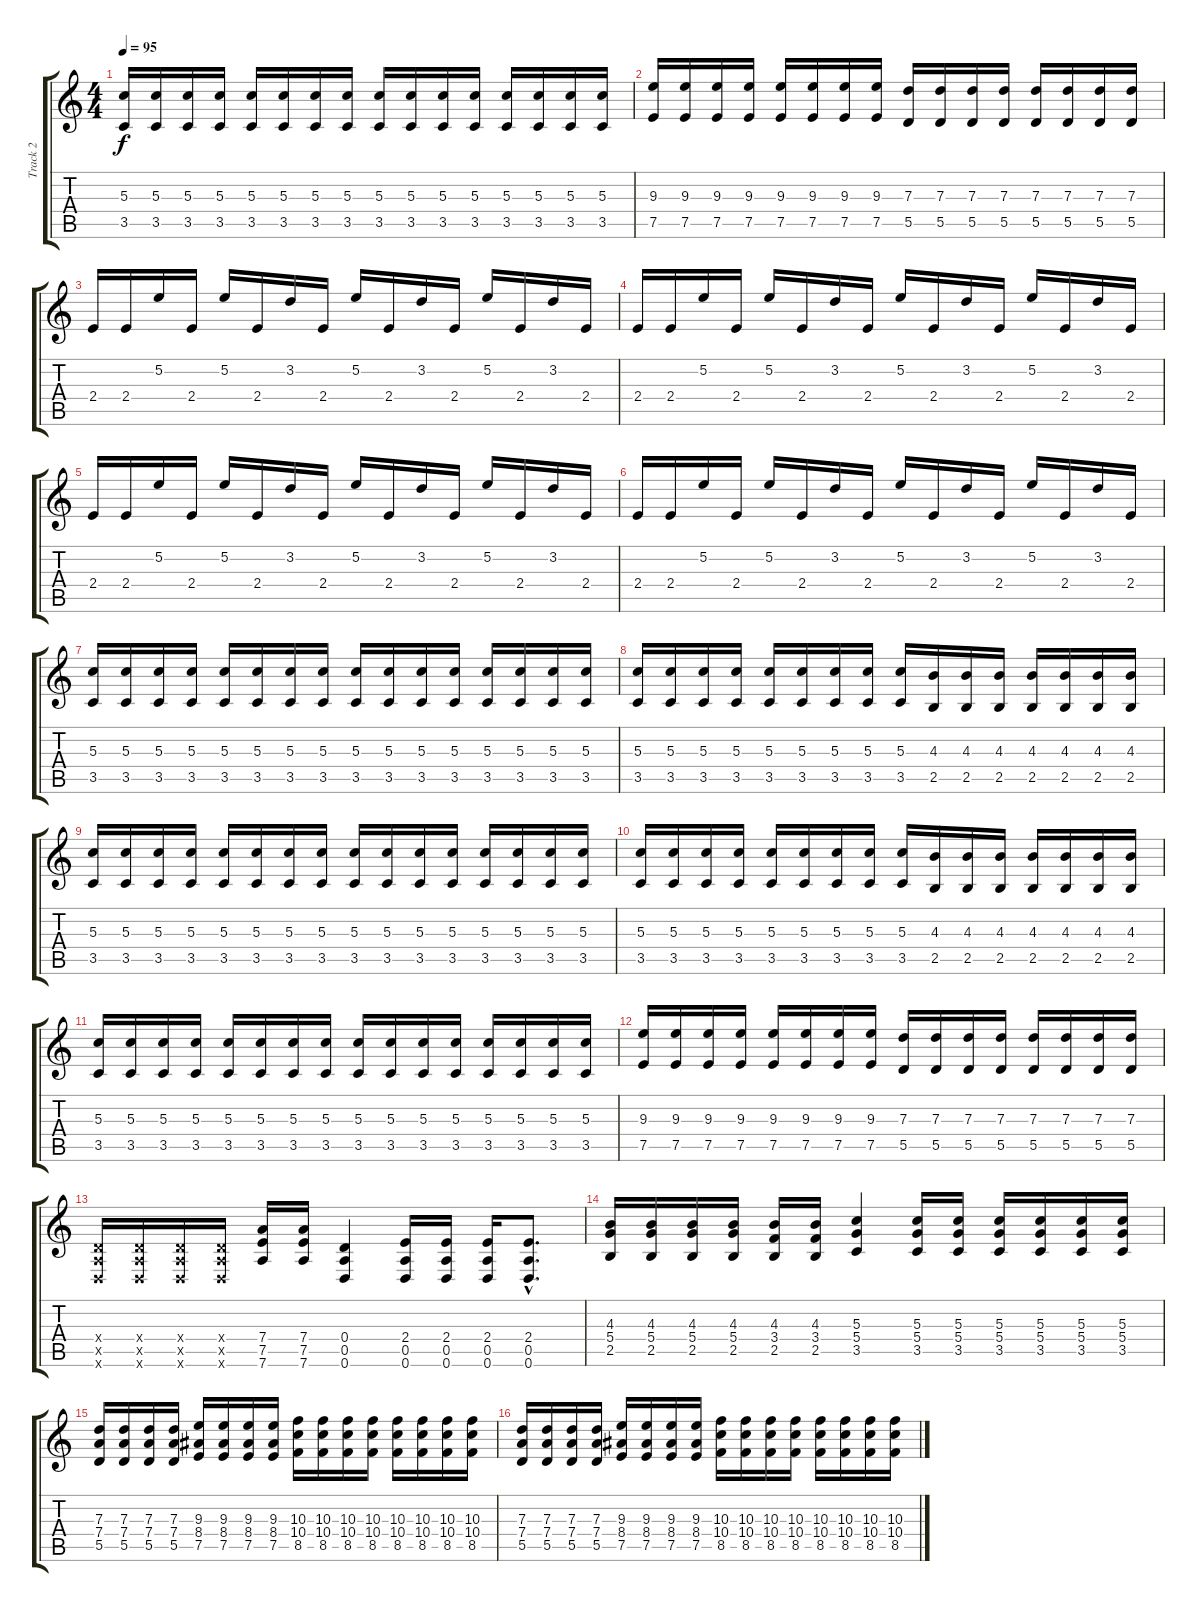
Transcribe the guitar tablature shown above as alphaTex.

\track ("Track 2" "Track 2") {instrument distortionguitar}
\staff {score tabs}
\tuning (E4 B3 G3 D3 A2 D2) {hide}
\ts (4 4)
\tempo 95
\clef g2
\ks c
(5.3 3.5).16{dy f} (5.3 3.5).16 (5.3 3.5).16 (5.3 3.5).16 (5.3 3.5).16 (5.3 3.5).16 (5.3 3.5).16 (5.3 3.5).16 (5.3 3.5).16 (5.3 3.5).16 (5.3 3.5).16 (5.3 3.5).16 (5.3 3.5).16 (5.3 3.5).16 (5.3 3.5).16 (5.3 3.5).16 |
(9.3 7.5).16 (9.3 7.5).16 (9.3 7.5).16 (9.3 7.5).16 (9.3 7.5).16 (9.3 7.5).16 (9.3 7.5).16 (9.3 7.5).16 (7.3 5.5).16 (7.3 5.5).16 (7.3 5.5).16 (7.3 5.5).16 (7.3 5.5).16 (7.3 5.5).16 (7.3 5.5).16 (7.3 5.5).16 |
2.4.16 2.4.16 5.2.16 2.4.16 5.2.16 2.4.16 3.2.16 2.4.16 5.2.16 2.4.16 3.2.16 2.4.16 5.2.16 2.4.16 3.2.16 2.4.16 |
2.4.16 2.4.16 5.2.16 2.4.16 5.2.16 2.4.16 3.2.16 2.4.16 5.2.16 2.4.16 3.2.16 2.4.16 5.2.16 2.4.16 3.2.16 2.4.16 |
2.4.16 2.4.16 5.2.16 2.4.16 5.2.16 2.4.16 3.2.16 2.4.16 5.2.16 2.4.16 3.2.16 2.4.16 5.2.16 2.4.16 3.2.16 2.4.16 |
2.4.16 2.4.16 5.2.16 2.4.16 5.2.16 2.4.16 3.2.16 2.4.16 5.2.16 2.4.16 3.2.16 2.4.16 5.2.16 2.4.16 3.2.16 2.4.16 |
(5.3 3.5).16 (5.3 3.5).16 (5.3 3.5).16 (5.3 3.5).16 (5.3 3.5).16 (5.3 3.5).16 (5.3 3.5).16 (5.3 3.5).16 (5.3 3.5).16 (5.3 3.5).16 (5.3 3.5).16 (5.3 3.5).16 (5.3 3.5).16 (5.3 3.5).16 (5.3 3.5).16 (5.3 3.5).16 |
(5.3 3.5).16 (5.3 3.5).16 (5.3 3.5).16 (5.3 3.5).16 (5.3 3.5).16 (5.3 3.5).16 (5.3 3.5).16 (5.3 3.5).16 (5.3 3.5).16 (4.3 2.5).16 (4.3 2.5).16 (4.3 2.5).16 (4.3 2.5).16 (4.3 2.5).16 (4.3 2.5).16 (4.3 2.5).16 |
(5.3 3.5).16 (5.3 3.5).16 (5.3 3.5).16 (5.3 3.5).16 (5.3 3.5).16 (5.3 3.5).16 (5.3 3.5).16 (5.3 3.5).16 (5.3 3.5).16 (5.3 3.5).16 (5.3 3.5).16 (5.3 3.5).16 (5.3 3.5).16 (5.3 3.5).16 (5.3 3.5).16 (5.3 3.5).16 |
(5.3 3.5).16 (5.3 3.5).16 (5.3 3.5).16 (5.3 3.5).16 (5.3 3.5).16 (5.3 3.5).16 (5.3 3.5).16 (5.3 3.5).16 (5.3 3.5).16 (4.3 2.5).16 (4.3 2.5).16 (4.3 2.5).16 (4.3 2.5).16 (4.3 2.5).16 (4.3 2.5).16 (4.3 2.5).16 |
(5.3 3.5).16 (5.3 3.5).16 (5.3 3.5).16 (5.3 3.5).16 (5.3 3.5).16 (5.3 3.5).16 (5.3 3.5).16 (5.3 3.5).16 (5.3 3.5).16 (5.3 3.5).16 (5.3 3.5).16 (5.3 3.5).16 (5.3 3.5).16 (5.3 3.5).16 (5.3 3.5).16 (5.3 3.5).16 |
(9.3 7.5).16 (9.3 7.5).16 (9.3 7.5).16 (9.3 7.5).16 (9.3 7.5).16 (9.3 7.5).16 (9.3 7.5).16 (9.3 7.5).16 (7.3 5.5).16 (7.3 5.5).16 (7.3 5.5).16 (7.3 5.5).16 (7.3 5.5).16 (7.3 5.5).16 (7.3 5.5).16 (7.3 5.5).16 |
(0.4{x} 0.5{x} 0.6{x}).16 (0.4{x} 0.5{x} 0.6{x}).16 (0.4{x} 0.5{x} 0.6{x}).16 (0.4{x} 0.5{x} 0.6{x}).16 (7.4 7.5 7.6).16 (7.4 7.5 7.6).16 (0.4 0.5 0.6).4 (2.4 0.5 0.6).16 (2.4 0.5 0.6).16 (2.4 0.5 0.6).16 (2.4{hac} 0.5{hac} 0.6{hac}).8{d} |
(4.3 5.4 2.5).16 (4.3 5.4 2.5).16 (4.3 5.4 2.5).16 (4.3 5.4 2.5).16 (4.3 3.4 2.5).16 (4.3 3.4 2.5).16 (5.3 5.4 3.5).4 (5.3 5.4 3.5).16 (5.3 5.4 3.5).16 (5.3 5.4 3.5).16 (5.3 5.4 3.5).16 (5.3 5.4 3.5).16 (5.3 5.4 3.5).16 |
(7.3 7.4 5.5).16 (7.3 7.4 5.5).16 (7.3 7.4 5.5).16 (7.3 7.4 5.5).16 (9.3 8.4 7.5).16 (9.3 8.4 7.5).16 (9.3 8.4 7.5).16 (9.3 8.4 7.5).16 (10.3 10.4 8.5).16 (10.3 10.4 8.5).16 (10.3 10.4 8.5).16 (10.3 10.4 8.5).16 (10.3 10.4 8.5).16 (10.3 10.4 8.5).16 (10.3 10.4 8.5).16 (10.3 10.4 8.5).16 |
(7.3 7.4 5.5).16 (7.3 7.4 5.5).16 (7.3 7.4 5.5).16 (7.3 7.4 5.5).16 (9.3 8.4 7.5).16 (9.3 8.4 7.5).16 (9.3 8.4 7.5).16 (9.3 8.4 7.5).16 (10.3 10.4 8.5).16 (10.3 10.4 8.5).16 (10.3 10.4 8.5).16 (10.3 10.4 8.5).16 (10.3 10.4 8.5).16 (10.3 10.4 8.5).16 (10.3 10.4 8.5).16 (10.3 10.4 8.5).16
